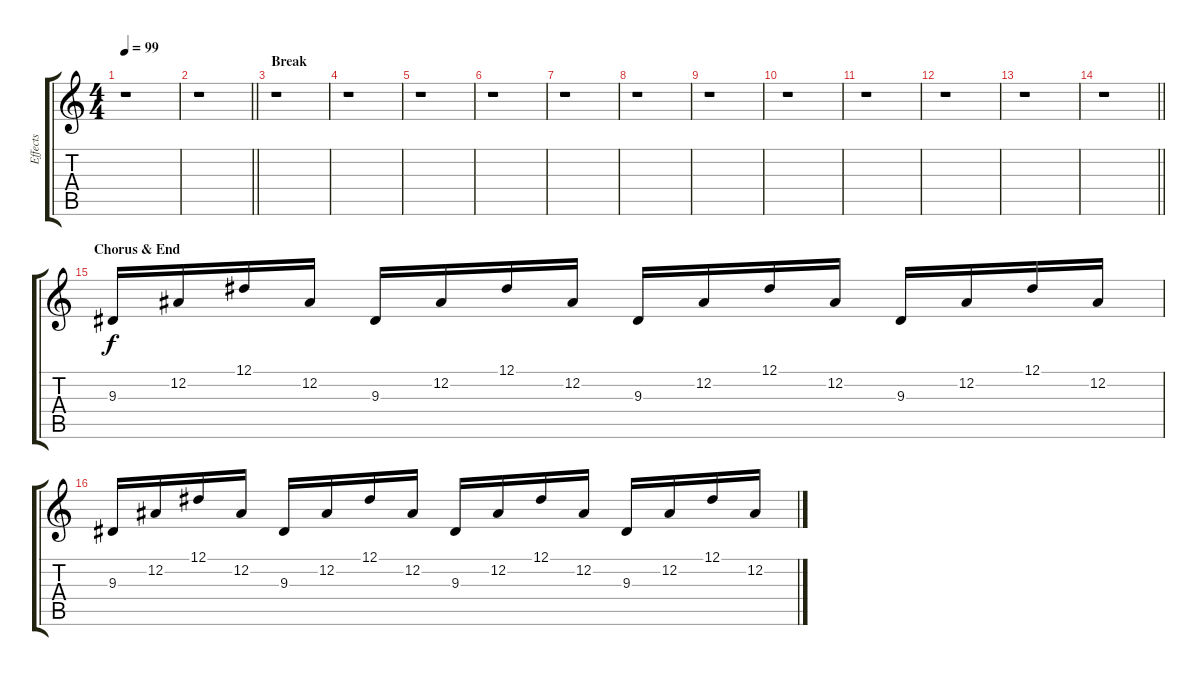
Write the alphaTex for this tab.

\track ("Effects" "Effects") {instrument lead5charang}
\staff {score tabs}
\tuning (Eb4 Bb3 Gb3 Db3 Ab2 Eb2) {hide}
\ts (4 4)
\tempo 99
\clef g2
\ks c
r.1{dy f} |
\barLineRight lightlight
r.1 |
\section ("" "Break")
r.1 |
r.1 |
r.1 |
r.1 |
r.1 |
r.1 |
r.1 |
r.1 |
r.1 |
r.1 |
r.1 |
\barLineRight lightlight
r.1 |
\section ("" "Chorus & End")
9.3.16{volume 9 balance 8 instrument distortionguitar} 12.2.16 12.1.16 12.2.16 9.3.16 12.2.16 12.1.16 12.2.16 9.3.16 12.2.16 12.1.16 12.2.16 9.3.16 12.2.16 12.1.16 12.2.16 |
9.3.16 12.2.16 12.1.16 12.2.16 9.3.16 12.2.16 12.1.16 12.2.16 9.3.16 12.2.16 12.1.16 12.2.16 9.3.16 12.2.16 12.1.16 12.2.16
